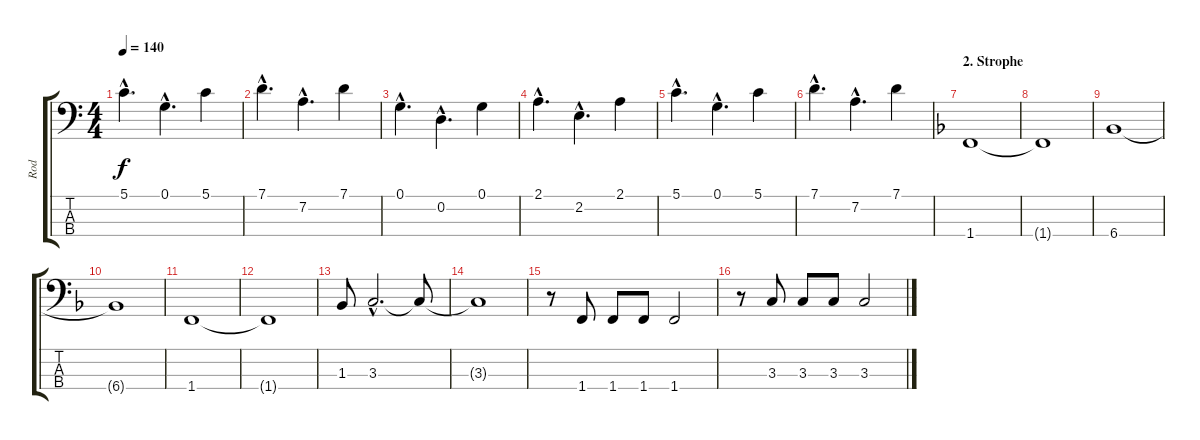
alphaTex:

\track ("Rod" "Rod") {instrument acousticbass}
\staff {score tabs}
\tuning (G2 D2 A1 E1) {hide}
\ts (4 4)
\tempo 140
\clef f4
\ks c
5.1{hac}.4{d dy f} 0.1{hac}.4{d} 5.1.4 |
7.1{hac}.4{d} 7.2{hac}.4{d} 7.1.4 |
0.1{hac}.4{d} 0.2{hac}.4{d} 0.1.4 |
2.1{hac}.4{d} 2.2{hac}.4{d} 2.1.4 |
5.1{hac}.4{d} 0.1{hac}.4{d} 5.1.4 |
7.1{hac}.4{d} 7.2{hac}.4{d} 7.1.4 |
\section ("" "2. Strophe")
\ks f
1.4.1 |
1.4{t}.1 |
6.4.1 |
6.4{t}.1 |
1.4.1 |
1.4{t}.1 |
1.3.8 3.3{hac}.2{d} 3.3{t}.8 |
3.3{t}.1 |
r.8 1.4.8 1.4.8 1.4.8 1.4.2 |
r.8 3.3.8 3.3.8 3.3.8 3.3.2
